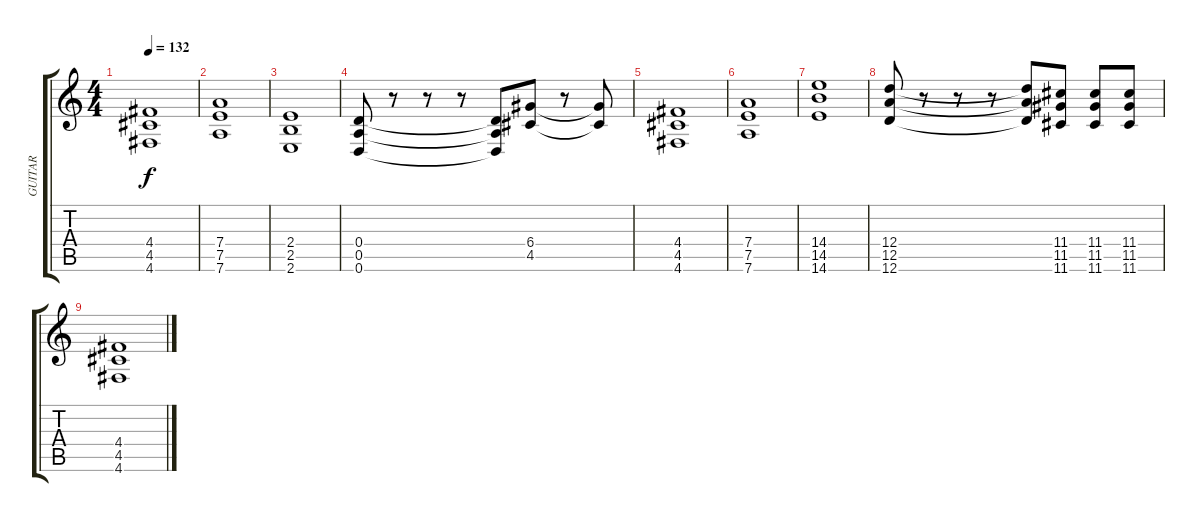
\track ("GUITAR" "GUITAR") {instrument overdrivenguitar}
\staff {score tabs}
\tuning (E4 B3 G3 D3 A2 D2) {hide}
\ts (4 4)
\tempo 132
\clef g2
\ks c
(4.4 4.5 4.6).1{dy f} |
(7.4 7.5 7.6).1 |
(2.4 2.5 2.6).1 |
(0.4 0.5 0.6).8 r.8 r.8 r.8 (0.4{t} 0.5{t} 0.6{t}).8 (6.4 4.5).8 r.8 (6.4{t} 4.5{t}).8 |
(4.4 4.5 4.6).1 |
(7.4 7.5 7.6).1 |
(14.4 14.5 14.6).1 |
(12.4 12.5 12.6).8 r.8 r.8 r.8 (12.4{t} 12.5{t} 12.6{t}).8 (11.4 11.5 11.6).8 (11.4 11.5 11.6).8 (11.4 11.5 11.6).8 |
(4.4 4.5 4.6).1
